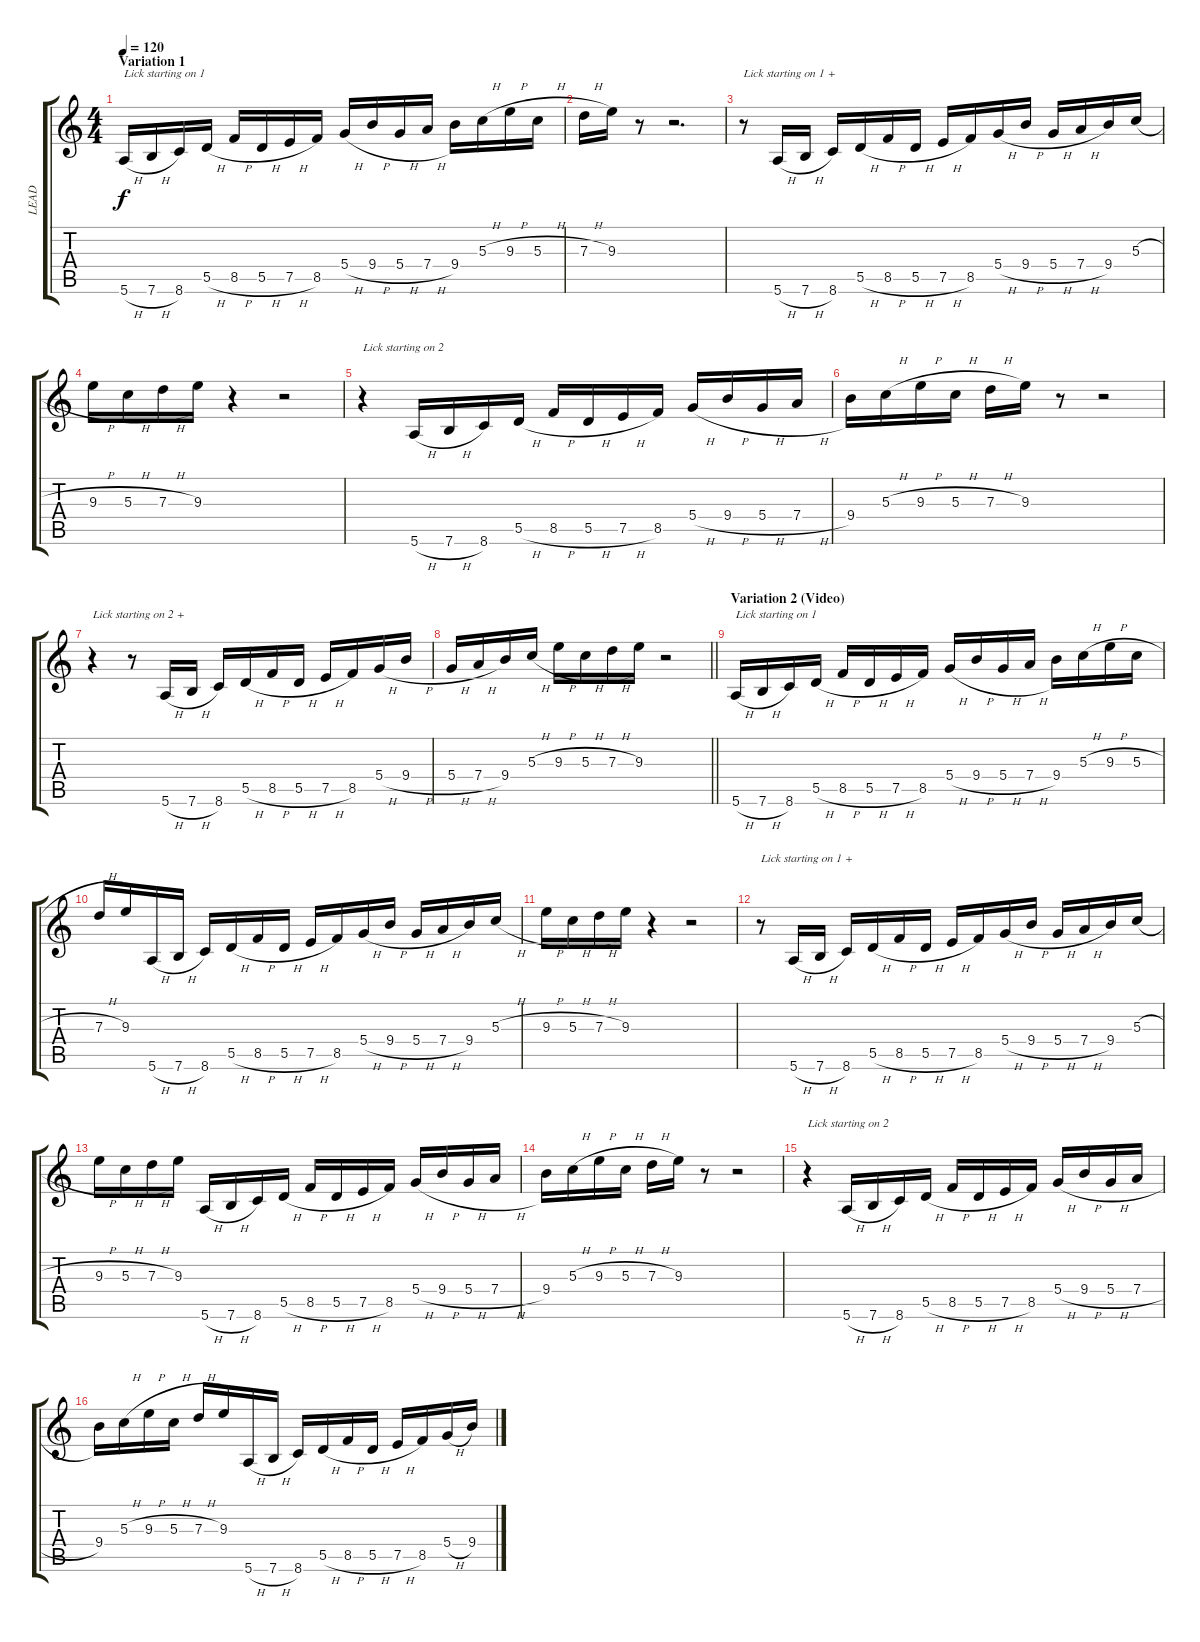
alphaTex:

\track ("LEAD" "LEAD") {instrument distortionguitar}
\staff {score tabs}
\tuning (E4 B3 G3 D3 A2 E2) {hide}
\ts (4 4)
\section ("" "Variation 1")
\tempo 120
\clef g2
\ks c
5.6{h}.16{txt "Lick starting on 1" dy f instrument distortionguitar} 7.6{h}.16 8.6.16 5.5{h}.16 8.5{h}.16 5.5{h}.16 7.5{h}.16 8.5.16 5.4{h}.16 9.4{h}.16 5.4{h}.16 7.4{h}.16 9.4.16 5.3{h}.16 9.3{h}.16 5.3{h}.16 |
7.3{h}.16 9.3.16 r.8 r.2{d} |
r.8{txt "Lick starting on 1 +"} 5.6{h}.16 7.6{h}.16 8.6.16 5.5{h}.16 8.5{h}.16 5.5{h}.16 7.5{h}.16 8.5.16 5.4{h}.16 9.4{h}.16 5.4{h}.16 7.4{h}.16 9.4.16 5.3{h}.16 |
9.3{h}.16 5.3{h}.16 7.3{h}.16 9.3.16 r.4 r.2 |
r.4{txt "Lick starting on 2"} 5.6{h}.16 7.6{h}.16 8.6.16 5.5{h}.16 8.5{h}.16 5.5{h}.16 7.5{h}.16 8.5.16 5.4{h}.16 9.4{h}.16 5.4{h}.16 7.4{h}.16 |
9.4.16 5.3{h}.16 9.3{h}.16 5.3{h}.16 7.3{h}.16 9.3.16 r.8 r.2 |
r.4{txt "Lick starting on 2 +"} r.8 5.6{h}.16 7.6{h}.16 8.6.16 5.5{h}.16 8.5{h}.16 5.5{h}.16 7.5{h}.16 8.5.16 5.4{h}.16 9.4{h}.16 |
\barLineRight lightlight
5.4{h}.16 7.4{h}.16 9.4.16 5.3{h}.16 9.3{h}.16 5.3{h}.16 7.3{h}.16 9.3.16 r.2 |
\section ("" "Variation 2 (Video)")
5.6{h}.16{txt "Lick starting on 1"} 7.6{h}.16 8.6.16 5.5{h}.16 8.5{h}.16 5.5{h}.16 7.5{h}.16 8.5.16 5.4{h}.16 9.4{h}.16 5.4{h}.16 7.4{h}.16 9.4.16 5.3{h}.16 9.3{h}.16 5.3{h}.16 |
7.3{h}.16 9.3.16 5.6{h}.16 7.6{h}.16 8.6.16 5.5{h}.16 8.5{h}.16 5.5{h}.16 7.5{h}.16 8.5.16 5.4{h}.16 9.4{h}.16 5.4{h}.16 7.4{h}.16 9.4.16 5.3{h}.16 |
9.3{h}.16 5.3{h}.16 7.3{h}.16 9.3.16 r.4 r.2 |
r.8{txt "Lick starting on 1 +"} 5.6{h}.16 7.6{h}.16 8.6.16 5.5{h}.16 8.5{h}.16 5.5{h}.16 7.5{h}.16 8.5.16 5.4{h}.16 9.4{h}.16 5.4{h}.16 7.4{h}.16 9.4.16 5.3{h}.16 |
9.3{h}.16 5.3{h}.16 7.3{h}.16 9.3.16 5.6{h}.16 7.6{h}.16 8.6.16 5.5{h}.16 8.5{h}.16 5.5{h}.16 7.5{h}.16 8.5.16 5.4{h}.16 9.4{h}.16 5.4{h}.16 7.4{h}.16 |
9.4.16 5.3{h}.16 9.3{h}.16 5.3{h}.16 7.3{h}.16 9.3.16 r.8 r.2 |
r.4{txt "Lick starting on 2"} 5.6{h}.16 7.6{h}.16 8.6.16 5.5{h}.16 8.5{h}.16 5.5{h}.16 7.5{h}.16 8.5.16 5.4{h}.16 9.4{h}.16 5.4{h}.16 7.4{h}.16 |
9.4.16 5.3{h}.16 9.3{h}.16 5.3{h}.16 7.3{h}.16 9.3.16 5.6{h}.16 7.6{h}.16 8.6.16 5.5{h}.16 8.5{h}.16 5.5{h}.16 7.5{h}.16 8.5.16 5.4{h}.16 9.4{h}.16
